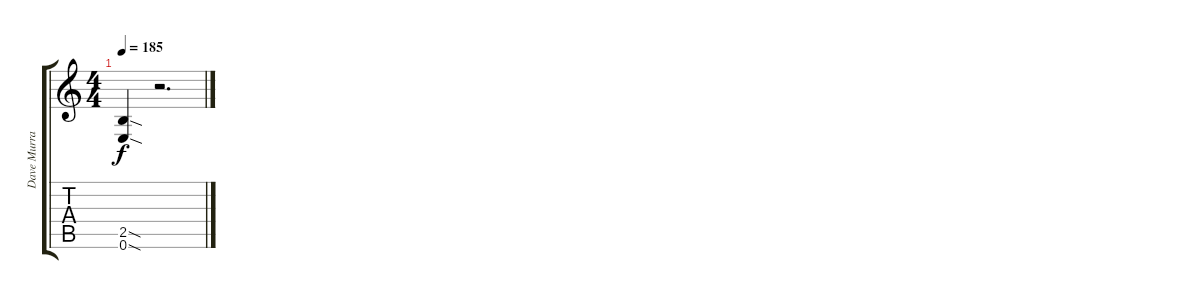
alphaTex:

\track ("Dave Murray" "Dave Murra") {instrument distortionguitar}
\staff {score tabs}
\tuning (E4 B3 G3 D3 A2 E2) {hide}
\ts (4 4)
\tempo 185
\clef g2
\ks c
(2.5{sod t} 0.6{sod t}).4{dy f} r.2{d}
